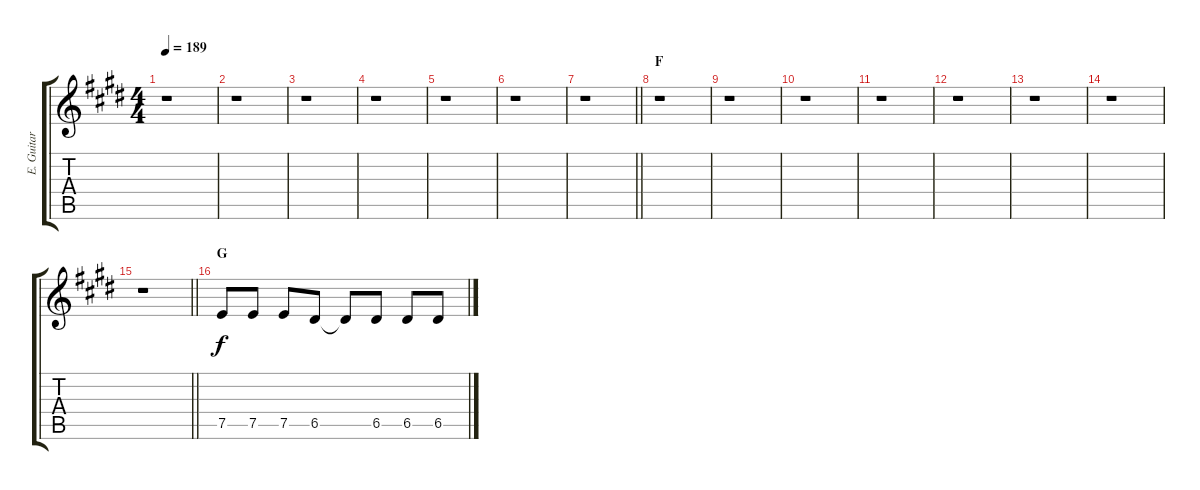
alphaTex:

\track ("E. Guitar III" "E. Guitar ") {instrument overdrivenguitar}
\staff {score tabs}
\tuning (E4 B3 G3 D3 A2 E2) {hide}
\ts (4 4)
\tempo 189
\clef g2
\ks e
r.1{dy f} |
r.1 |
r.1 |
r.1 |
r.1 |
r.1 |
\barLineRight lightlight
r.1 |
\section ("" "F")
r.1 |
r.1 |
r.1 |
r.1 |
r.1 |
r.1 |
r.1 |
\barLineRight lightlight
r.1 |
\section ("" "G")
7.5.8 7.5.8 7.5.8 6.5.8 6.5{t}.8 6.5.8 6.5.8 6.5.8
